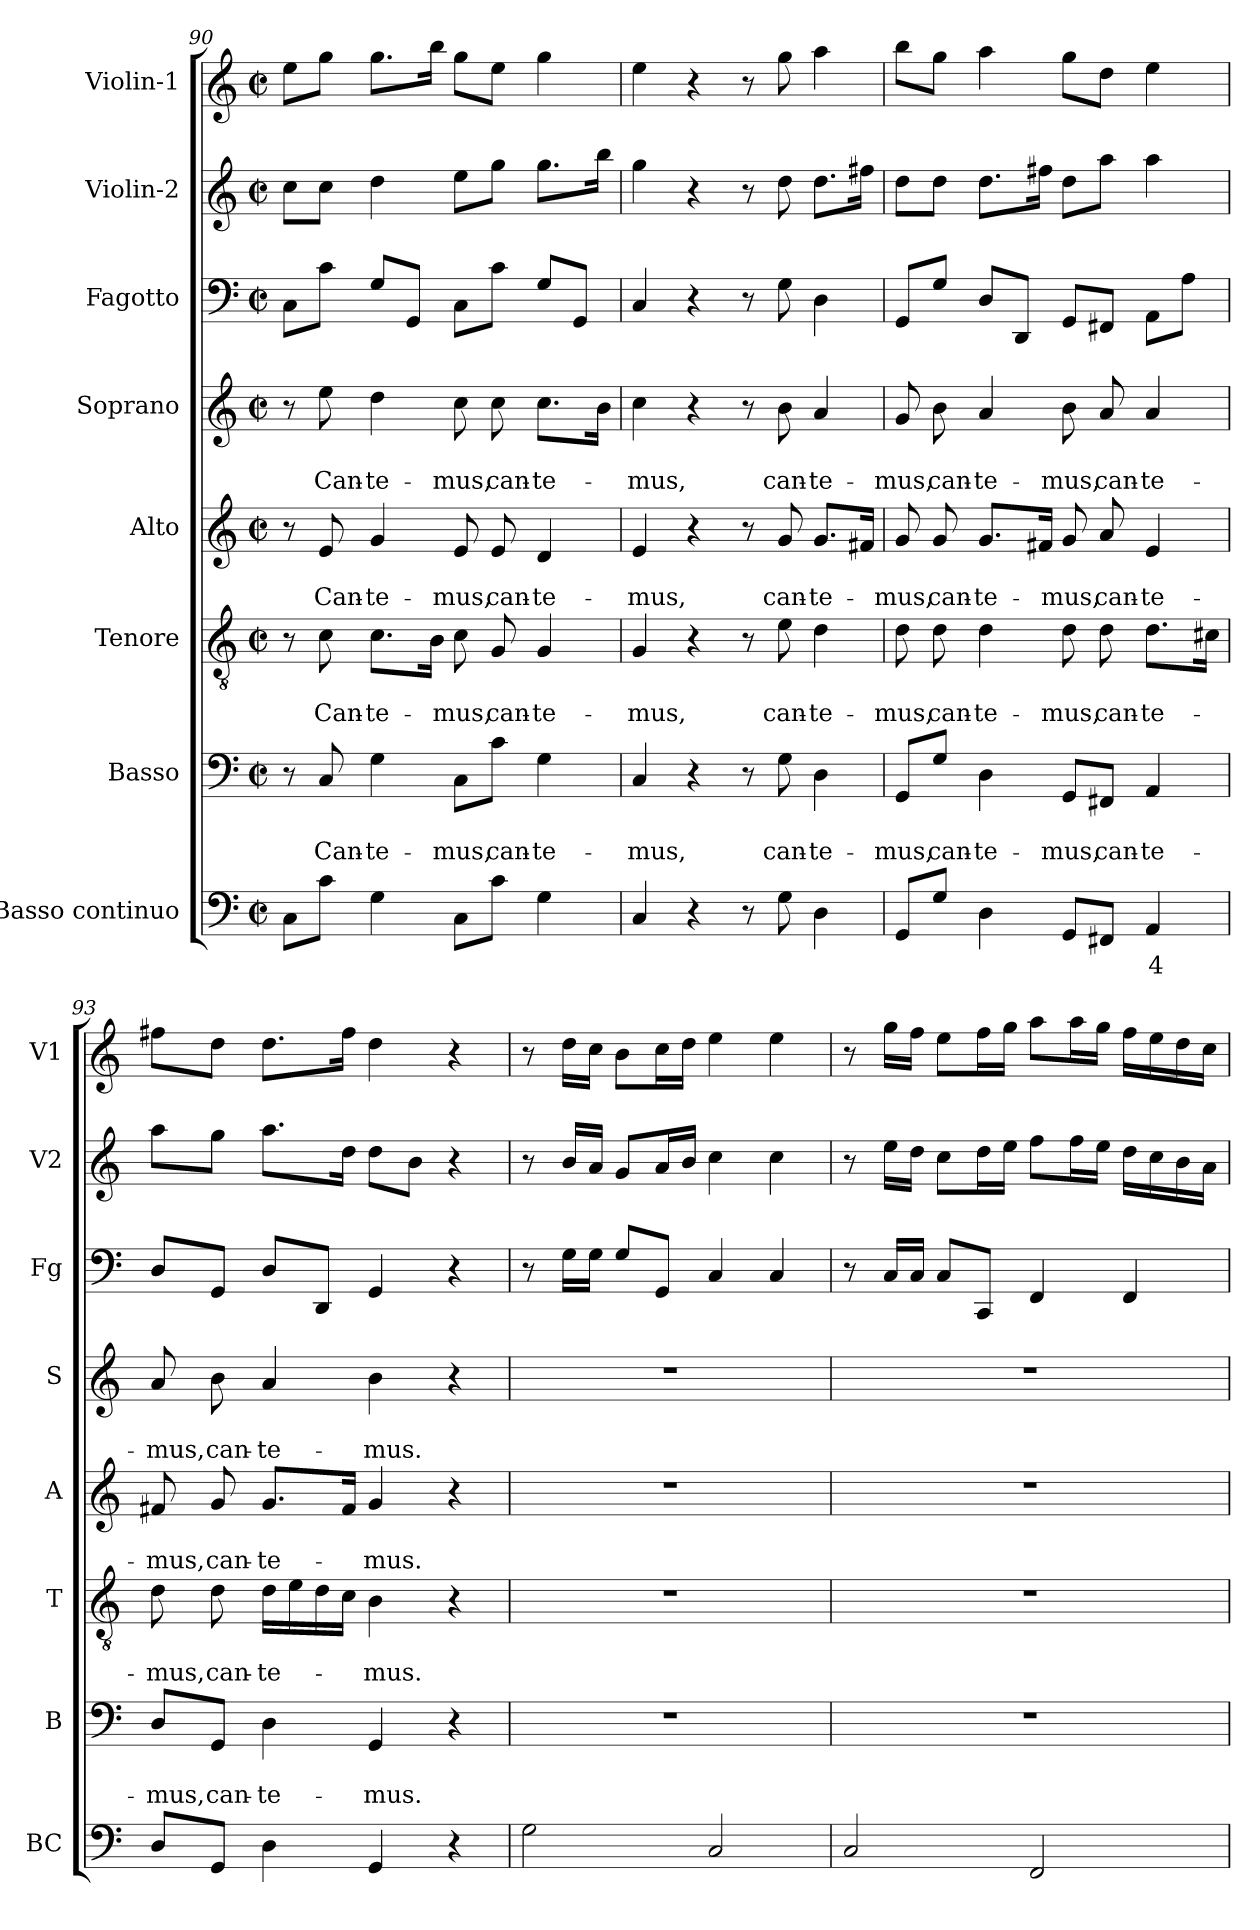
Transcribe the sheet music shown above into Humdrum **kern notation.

**kern	**text	**kern	**text	**text	**kern	**text	**text	**kern	**text	**text	**kern	**text	**text	**kern	**kern	**kern
*part8	*part8	*part7	*part7	*part7	*part6	*part6	*part6	*part5	*part5	*part5	*part4	*part4	*part4	*part3	*part2	*part1
*staff8	*staff8	*staff7	*staff7	*staff7	*staff6	*staff6	*staff6	*staff5	*staff5	*staff5	*staff4	*staff4	*staff4	*staff3	*staff2	*staff1
*I"Basso continuo	*	*I"Basso	*	*	*I"Tenore	*	*	*I"Alto	*	*	*I"Soprano	*	*	*I"Fagotto	*I"Violin-2	*I"Violin-1
*I'BC	*	*I'B	*	*	*I'T	*	*	*I'A	*	*	*I'S	*	*	*I'Fg	*I'V2	*I'V1
*clefF4	*	*clefF4	*	*	*clefGv2	*	*	*clefG2	*	*	*clefG2	*	*	*clefF4	*clefG2	*clefG2
*k[]	*	*k[]	*	*	*k[]	*	*	*k[]	*	*	*k[]	*	*	*k[]	*k[]	*k[]
*C:	*	*C:	*	*	*C:	*	*	*C:	*	*	*C:	*	*	*C:	*C:	*C:
*M2/2	*	*M2/2	*	*	*M2/2	*	*	*M2/2	*	*	*M2/2	*	*	*M2/2	*M2/2	*M2/2
*met(c|)	*	*met(c|)	*	*	*met(c|)	*	*	*met(c|)	*	*	*met(c|)	*	*	*met(c|)	*met(c|)	*met(c|)
=90	=90	=90	=90	=90	=90	=90	=90	=90	=90	=90	=90	=90	=90	=90	=90	=90
8C\L	.	8r	.	.	8r	.	.	8r	.	.	8r	.	.	8C\L	8cc\L	8ee\L
!	!	!	!	!LO:LY:b	!	!	!LO:LY:b	!	!	!LO:LY:b	!	!	!LO:LY:b	!	!	!
8c\J	.	8C/	.	Can-	8c\	.	Can-	8e/	.	Can-	8ee\	.	Can-	8c\J	8cc\J	8gg\J
!	!	!	!	!LO:LY:b	!	!	!LO:LY:b	!	!	!LO:LY:b	!	!	!LO:LY:b	!	!	!
4G\	.	4G\	.	-te-	8.c\L	.	-te-	4g/	.	-te-	4dd\	.	-te-	8G/L	4dd\	8.gg\L
.	.	.	.	.	.	.	.	.	.	.	.	.	.	8GG/J	.	.
.	.	.	.	.	16B\Jk	.	.	.	.	.	.	.	.	.	.	16bb\Jk
!	!	!	!	!LO:LY:b	!	!	!LO:LY:b	!	!	!LO:LY:b	!	!	!LO:LY:b	!	!	!
8C\L	.	8C\L	.	-mus,	8c\	.	-mus,	8e/	.	-mus,	8cc\	.	-mus,	8C\L	8ee\L	8gg\L
!	!	!	!	!LO:LY:b	!	!	!LO:LY:b	!	!	!LO:LY:b	!	!	!LO:LY:b	!	!	!
8c\J	.	8c\J	.	can-	8G/	.	can-	8e/	.	can-	8cc\	.	can-	8c\J	8gg\J	8ee\J
!	!	!	!	!LO:LY:b	!	!	!LO:LY:b	!	!	!LO:LY:b	!	!	!LO:LY:b	!	!	!
4G\	.	4G\	.	-te-	4G/	.	-te-	4d/	.	-te-	8.cc\L	.	-te-	8G/L	8.gg\L	4gg\
.	.	.	.	.	.	.	.	.	.	.	.	.	.	8GG/J	.	.
.	.	.	.	.	.	.	.	.	.	.	16b\Jk	.	.	.	16bb\Jk	.
!!LO:PB:g=z
=91	=91	=91	=91	=91	=91	=91	=91	=91	=91	=91	=91	=91	=91	=91	=91	=91
!	!	!	!	!LO:LY:b	!	!	!LO:LY:b	!	!	!LO:LY:b	!	!	!LO:LY:b	!	!	!
4C/	.	4C/	.	-mus,	4G/	.	-mus,	4e/	.	-mus,	4cc\	.	-mus,	4C/	4gg\	4ee\
4r	.	4r	.	.	4r	.	.	4r	.	.	4r	.	.	4r	4r	4r
8r	.	8r	.	.	8r	.	.	8r	.	.	8r	.	.	8r	8r	8r
!	!	!	!	!LO:LY:b	!	!	!LO:LY:b	!	!	!LO:LY:b	!	!	!LO:LY:b	!	!	!
8G\	.	8G\	.	can-	8e\	.	can-	8g/	.	can-	8b\	.	can-	8G\	8dd\	8gg\
!	!	!	!	!LO:LY:b	!	!	!LO:LY:b	!	!	!LO:LY:b	!	!	!LO:LY:b	!	!	!
4D\	.	4D\	.	-te-	4d\	.	-te-	8.g/L	.	-te-	4a/	.	-te-	4D\	8.dd\L	4aa\
.	.	.	.	.	.	.	.	16f#X/Jk	.	.	.	.	.	.	16ff#X\Jk	.
=92	=92	=92	=92	=92	=92	=92	=92	=92	=92	=92	=92	=92	=92	=92	=92	=92
!	!	!	!	!LO:LY:b	!	!	!LO:LY:b	!	!	!LO:LY:b	!	!	!LO:LY:b	!	!	!
8GG/L	.	8GG/L	.	-mus,	8d\	.	-mus,	8g/	.	-mus,	8g/	.	-mus,	8GG/L	8dd\L	8bb\L
!	!	!	!	!LO:LY:b	!	!	!LO:LY:b	!	!	!LO:LY:b	!	!	!LO:LY:b	!	!	!
8G/J	.	8G/J	.	can-	8d\	.	can-	8g/	.	can-	8b\	.	can-	8G/J	8dd\J	8gg\J
!	!	!	!	!LO:LY:b	!	!	!LO:LY:b	!	!	!LO:LY:b	!	!	!LO:LY:b	!	!	!
4D\	.	4D\	.	-te-	4d\	.	-te-	8.g/L	.	-te-	4a/	.	-te-	8D/L	8.dd\L	4aa\
.	.	.	.	.	.	.	.	.	.	.	.	.	.	8DD/J	.	.
.	.	.	.	.	.	.	.	16f#X/Jk	.	.	.	.	.	.	16ff#X\Jk	.
!	!	!	!	!LO:LY:b	!	!	!LO:LY:b	!	!	!LO:LY:b	!	!	!LO:LY:b	!	!	!
8GG/L	.	8GG/L	.	-mus,	8d\	.	-mus,	8g/	.	-mus,	8b\	.	-mus,	8GG/L	8dd\L	8gg\L
!	!	!	!	!LO:LY:b	!	!	!LO:LY:b	!	!	!LO:LY:b	!	!	!LO:LY:b	!	!	!
8FF#X/J	.	8FF#X/J	.	can-	8d\	.	can-	8a/	.	can-	8a/	.	can-	8FF#X/J	8aa\J	8dd\J
!	!LO:LY:b	!	!	!LO:LY:b	!	!	!LO:LY:b	!	!	!LO:LY:b	!	!	!LO:LY:b	!	!	!
4AA/	4	4AA/	.	-te-	8.d\L	.	-te-	4e/	.	-te-	4a/	.	-te-	8AA\L	4aa\	4ee\
.	.	.	.	.	.	.	.	.	.	.	.	.	.	8A\J	.	.
.	.	.	.	.	16c#X\Jk	.	.	.	.	.	.	.	.	.	.	.
=93	=93	=93	=93	=93	=93	=93	=93	=93	=93	=93	=93	=93	=93	=93	=93	=93
!	!	!	!	!LO:LY:b	!	!	!LO:LY:b	!	!	!LO:LY:b	!	!	!LO:LY:b	!	!	!
8D/L	.	8D/L	.	-mus,	8d\	.	-mus,	8f#X/	.	-mus,	8a/	.	-mus,	8D/L	8aa\L	8ff#X\L
!	!	!	!	!LO:LY:b	!	!	!LO:LY:b	!	!	!LO:LY:b	!	!	!LO:LY:b	!	!	!
8GG/J	.	8GG/J	.	can-	8d\	.	can-	8g/	.	can-	8b\	.	can-	8GG/J	8gg\J	8dd\J
!	!	!	!	!LO:LY:b	!	!	!LO:LY:b	!	!	!LO:LY:b	!	!	!LO:LY:b	!	!	!
4D\	.	4D\	.	-te-	16d\LL	.	-te-	8.g/L	.	-te-	4a/	.	-te-	8D/L	8.aa\L	8.dd\L
.	.	.	.	.	16e\	.	.	.	.	.	.	.	.	.	.	.
.	.	.	.	.	16d\	.	.	.	.	.	.	.	.	8DD/J	.	.
.	.	.	.	.	16c\JJ	.	.	16f#/Jk	.	.	.	.	.	.	16dd\Jk	16ff#\Jk
!	!	!	!	!LO:LY:b	!	!	!LO:LY:b	!	!	!LO:LY:b	!	!	!LO:LY:b	!	!	!
4GG/	.	4GG/	.	-mus.	4B\	.	-mus.	4g/	.	-mus.	4b\	.	-mus.	4GG/	8dd\L	4dd\
.	.	.	.	.	.	.	.	.	.	.	.	.	.	.	8b\J	.
4r	.	4r	.	.	4r	.	.	4r	.	.	4r	.	.	4r	4r	4r
=94	=94	=94	=94	=94	=94	=94	=94	=94	=94	=94	=94	=94	=94	=94	=94	=94
2G\	.	1r	.	.	1r	.	.	1r	.	.	1r	.	.	8r	8r	8r
.	.	.	.	.	.	.	.	.	.	.	.	.	.	16G\LL	16b/LL	16dd\LL
.	.	.	.	.	.	.	.	.	.	.	.	.	.	16G\JJ	16a/JJ	16cc\JJ
.	.	.	.	.	.	.	.	.	.	.	.	.	.	8G/L	8g/L	8b\L
.	.	.	.	.	.	.	.	.	.	.	.	.	.	8GG/J	16a/L	16cc\L
.	.	.	.	.	.	.	.	.	.	.	.	.	.	.	16b/JJ	16dd\JJ
2C/	.	.	.	.	.	.	.	.	.	.	.	.	.	4C/	4cc\	4ee\
.	.	.	.	.	.	.	.	.	.	.	.	.	.	4C/	4cc\	4ee\
=95	=95	=95	=95	=95	=95	=95	=95	=95	=95	=95	=95	=95	=95	=95	=95	=95
2C/	.	1r	.	.	1r	.	.	1r	.	.	1r	.	.	8r	8r	8r
.	.	.	.	.	.	.	.	.	.	.	.	.	.	16C/LL	16ee\LL	16gg\LL
.	.	.	.	.	.	.	.	.	.	.	.	.	.	16C/JJ	16dd\JJ	16ff\JJ
.	.	.	.	.	.	.	.	.	.	.	.	.	.	8C/L	8cc\L	8ee\L
.	.	.	.	.	.	.	.	.	.	.	.	.	.	8CC/J	16dd\L	16ff\L
.	.	.	.	.	.	.	.	.	.	.	.	.	.	.	16ee\JJ	16gg\JJ
2FF/	.	.	.	.	.	.	.	.	.	.	.	.	.	4FF/	8ff\L	8aa\L
.	.	.	.	.	.	.	.	.	.	.	.	.	.	.	16ff\L	16aa\L
.	.	.	.	.	.	.	.	.	.	.	.	.	.	.	16ee\JJ	16gg\JJ
.	.	.	.	.	.	.	.	.	.	.	.	.	.	4FF/	16dd\LL	16ff\LL
.	.	.	.	.	.	.	.	.	.	.	.	.	.	.	16cc\	16ee\
.	.	.	.	.	.	.	.	.	.	.	.	.	.	.	16b\	16dd\
.	.	.	.	.	.	.	.	.	.	.	.	.	.	.	16a\JJ	16cc\JJ
=	=	=	=	=	=	=	=	=	=	=	=	=	=	=	=	=
*-	*-	*-	*-	*-	*-	*-	*-	*-	*-	*-	*-	*-	*-	*-	*-	*-
